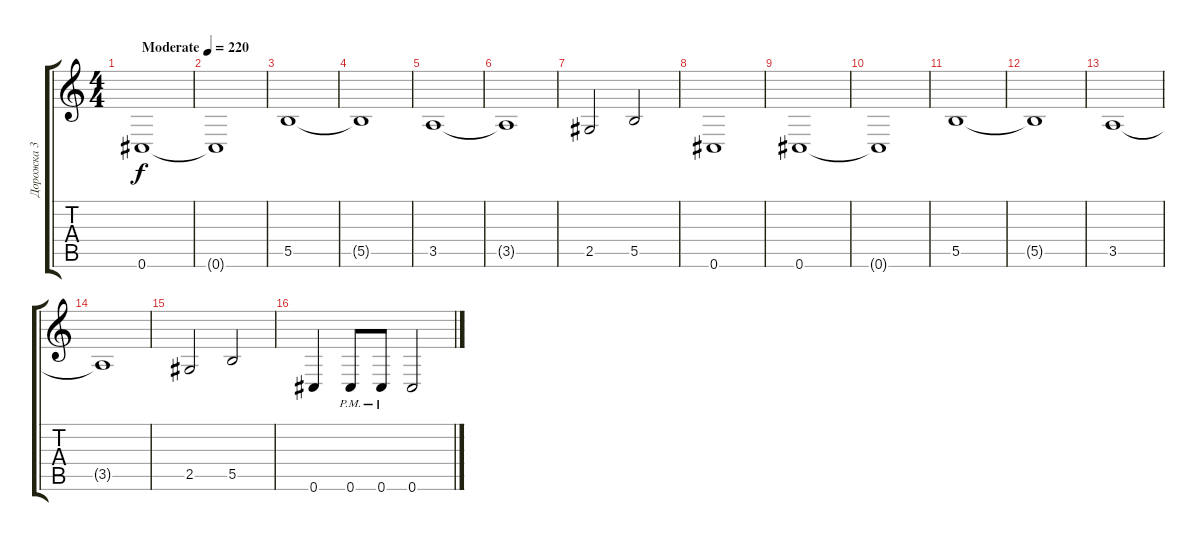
\track ("Дорожка 3" "Дорожка 3") {instrument electricbassfinger}
\staff {score tabs}
\tuning (Db4 Ab3 E3 B2 Gb2 Db2) {hide}
\ts (4 4)
\tempo (220 "Moderate")
\clef g2
\ks c
0.6.1{dy f instrument electricbassfinger} |
0.6{t}.1 |
5.5.1 |
5.5{t}.1 |
3.5.1 |
3.5{t}.1 |
2.5.2 5.5.2 |
0.6.1 |
0.6.1 |
0.6{t}.1 |
5.5.1 |
5.5{t}.1 |
3.5.1 |
3.5{t}.1 |
2.5.2 5.5.2 |
0.6.4 0.6{pm}.8 0.6{pm}.8 0.6.2
